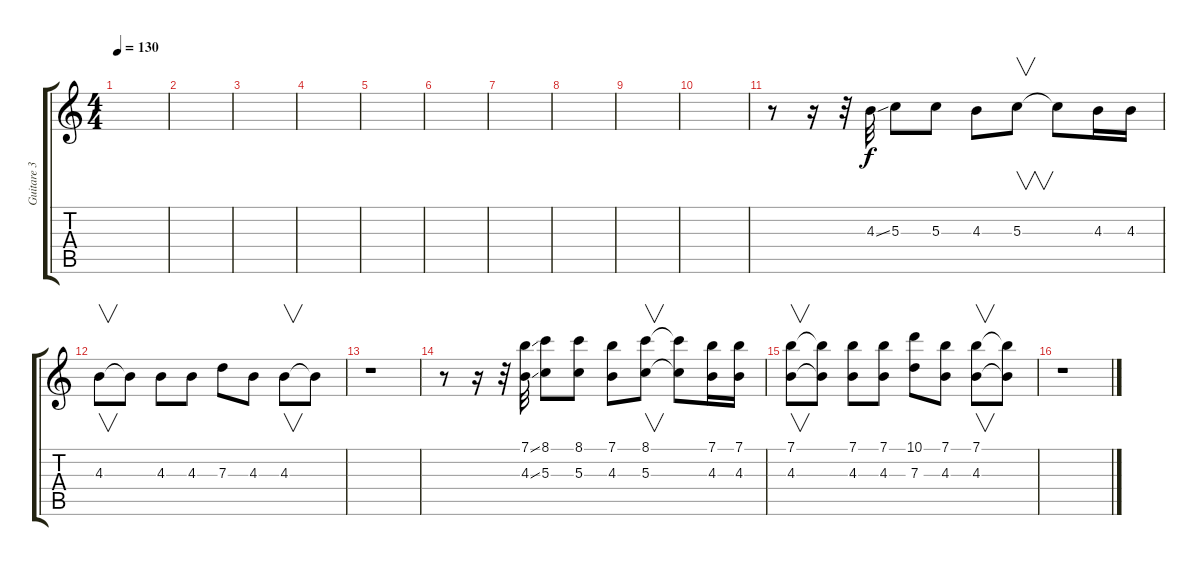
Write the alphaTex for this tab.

\track ("Guitare 3" "Guitare 3") {instrument distortionguitar}
\staff {score tabs}
\tuning (E4 B3 G3 D3 A2 E2) {hide}
\ts (4 4)
\tempo 130
\clef g2
\ks c
|
|
|
|
|
|
|
|
|
|
r.8 r.16 r.32 4.3{ss}.32 5.3.8 5.3.8 4.3.8 5.3.8{v} 5.3{t}.8 4.3.16 4.3.16 |
4.3.8{v} 4.3{t}.8 4.3.8 4.3.8 7.3.8 4.3.8 4.3.8{v} 4.3{t}.8 |
r.1 |
r.8 r.16 r.32 (7.1{ss} 4.3{ss}).32 (8.1 5.3).8 (8.1 5.3).8 (7.1 4.3).8 (8.1 5.3).8{v} (8.1{t} 5.3{t}).8 (7.1 4.3).16 (7.1 4.3).16 |
(7.1 4.3).8{v} (7.1{t} 4.3{t}).8 (7.1 4.3).8 (7.1 4.3).8 (10.1 7.3).8 (7.1 4.3).8 (7.1 4.3).8{v} (7.1{t} 4.3{t}).8 |
r.1
